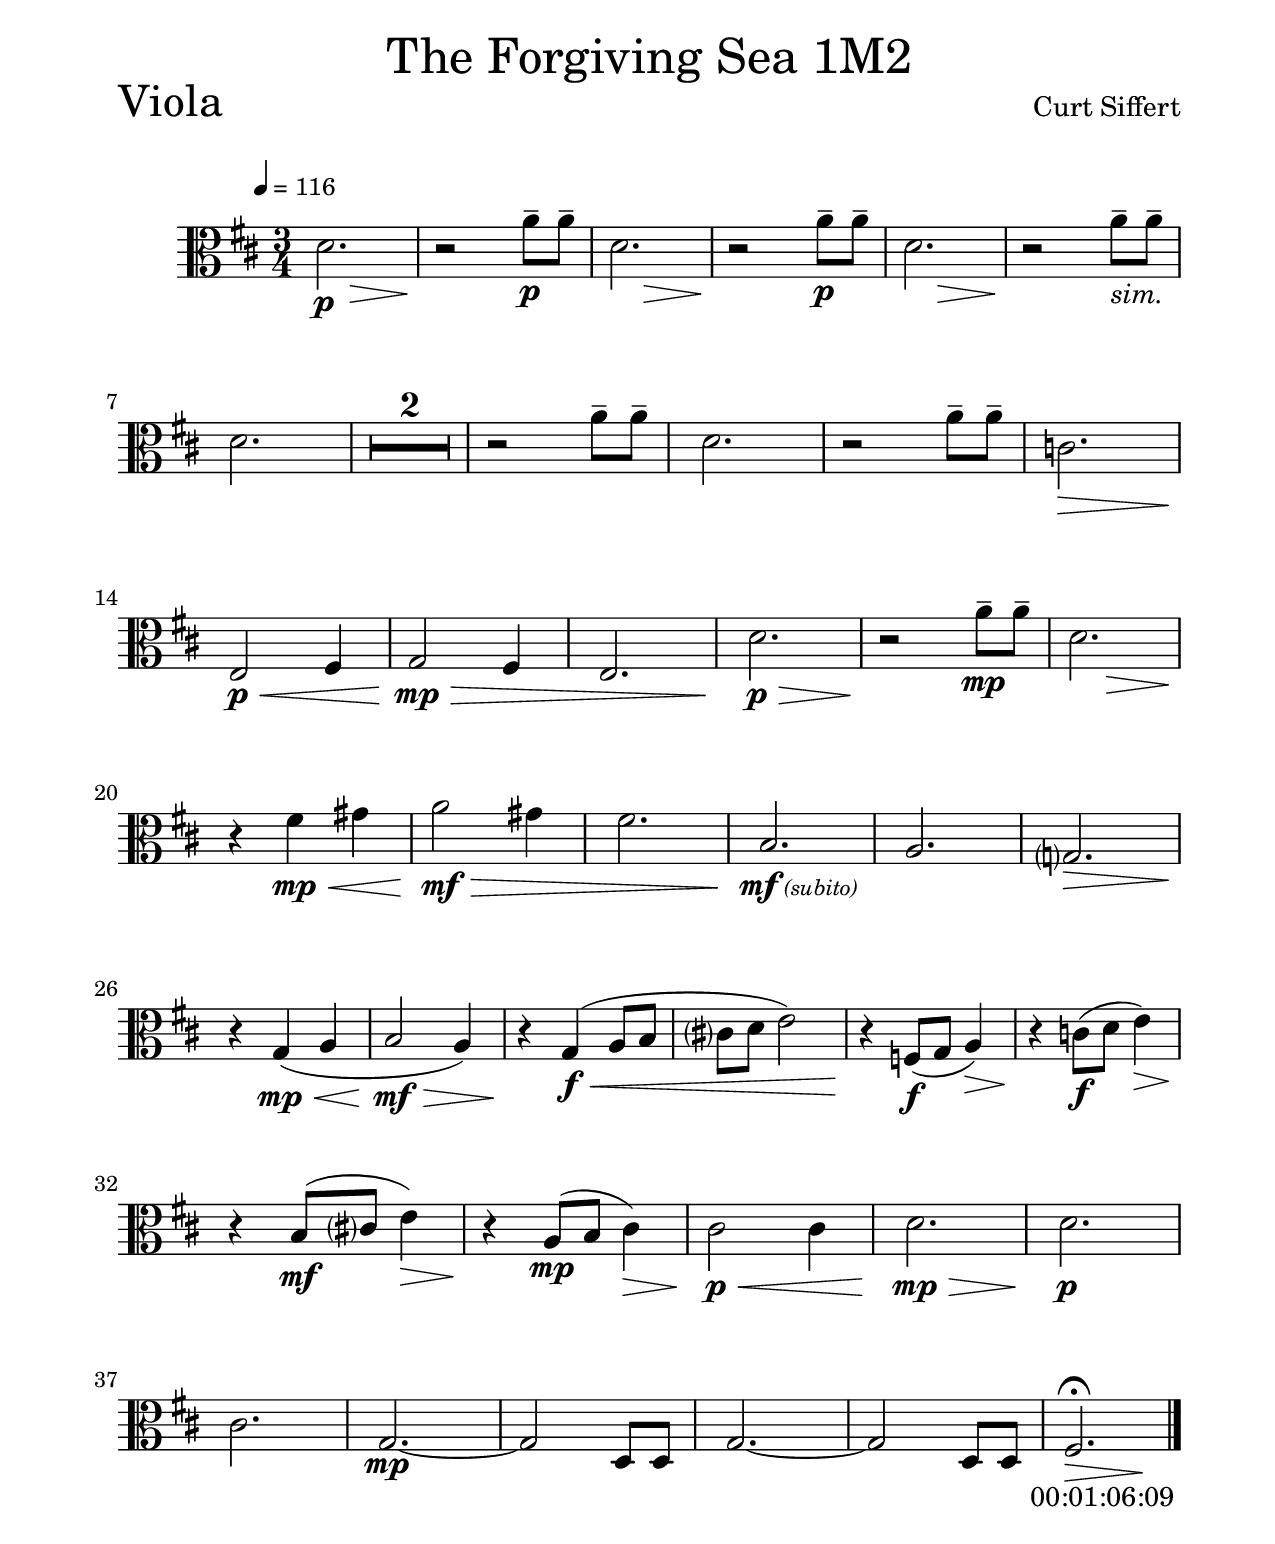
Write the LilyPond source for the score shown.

\version "2.16.0"
\include "english.ly"
\include "../lib/parts.ily"

\header {
  	instrument = \markup \larger \larger "Viola"
}

\version "2.24.0"
\include "english.ly"

#(ly:set-option 'relative-includes #t)
\version "2.24.0"
\include "english.ly"

% calculate x-alignment based on attribute text + dynamic text
% this has to be a markup-command to get stencil-extent based on (interpret-markup layout props ...)
#(define-markup-command (center-dyn layout props atr-text dyn)(markup? string?)
  "x-align on center of dynamic"
  (let* (
          (text (string-append " " atr-text))
          (atr-stencil (interpret-markup layout props (markup #:normal-text #:tiny #:italic text)))
          (dyn-stencil (interpret-markup layout props (markup #:dynamic dyn)))
          (atr-x-ext (ly:stencil-extent atr-stencil X))
          (dyn-x-ext (ly:stencil-extent dyn-stencil X))
          (atr-x (- (cdr atr-x-ext)(car atr-x-ext)))
          (dyn-x (- (cdr dyn-x-ext)(car dyn-x-ext)))
          (x-align
            (* (-
                 (/ (+ atr-x (/ dyn-x 2)) (+ atr-x dyn-x) )
                 0.5) -2)
          )
        )
        (interpret-markup layout props (markup #:halign x-align #:concat (#:dynamic dyn #:normal-text #:tiny #:italic text)))
))
% define a 'new' attributed dynamic script
#(define (make-atr-dynamic-script atr dyn)
        (let ((dynamic (make-dynamic-script (markup #:center-dyn atr dyn))))
             (ly:music-set-property! dynamic 'tweaks (acons 'X-offset 0 (ly:music-property dynamic 'tweaks)))
             dynamic))


mfsub = #(make-atr-dynamic-script "(subito)" "mf")

violaNotes = \relative c' {

	\time 3/4
	\key d \major
	\set tieWaitForNote = ##t
	\clef alto

	<< d2.\p {s4 s2\>}>> |
	
	r2\! a'8--\p a-- |
	<< d,2. {s4 s2\>}>> |

	r2\! a'8--\p a-- |
	<< d,2. {s4 s2\>}>> |
	
	r2\! a'8--_\markup {\italic "sim."} a-- |	
	
	\tag #'part { \break }
	
	d,2.
		
	R2.*2
	
	r2\! a'8-- a-- |	
	d,2.
	
	r2\! a'8-- a-- |	
	c,2.\>

	\tag #'part { \break }
	
	e,2\p\< fs4
	g2\mp\> fs4
	e2.
	
	d'2.\p\>
	
	r2\! a'8--\mp a-- |	
	<< d,2. {s4 s2\>}>> |

	\tag #'part { \break }

	r4\! fs\mp\< gs |
	a2\mf\> gs4 |
	fs2.
	
	b,2.\mfsub	
	a2.
	g?2.\>

	\tag #'part { \break }
	
	r4\! g\mp\<( a |
	b2\mf\> a4)
	
	r4\! g\f\<(a8 b |
	cs? d e2)
	
	r4\! f,8\f(g a4\>)
	r4\! c8\f(d e4\>)
	
	\tag #'part { \break }

	r4\! b8\mf(cs? e4\>)
	r4\! a,8\mp(b cs4\>)
	
	cs2\p\< cs4 |
	d2.\mp\>
	d2.\p

	\tag #'part { \break }
	
	cs2.
	g2.\mp~ |
	g2 d8 d |
	g2.~
	g2 d8 d
	
	
	<< {fs2.\fermata } {s4\> s4 s4\!} >>
		
	\bar "|."
	\tag #'part {
		\override Score.RehearsalMark.direction = #DOWN
		\override Score.RehearsalMark.self-alignment-X = #RIGHT  
		\override Score.RehearsalMark.font-size = #0
		\mark "00:01:06:09"			
	}
	
	
		
}


\relative c'' { 
	\everyPartScore
	\keepWithTag #'part \violaNotes	
}	
